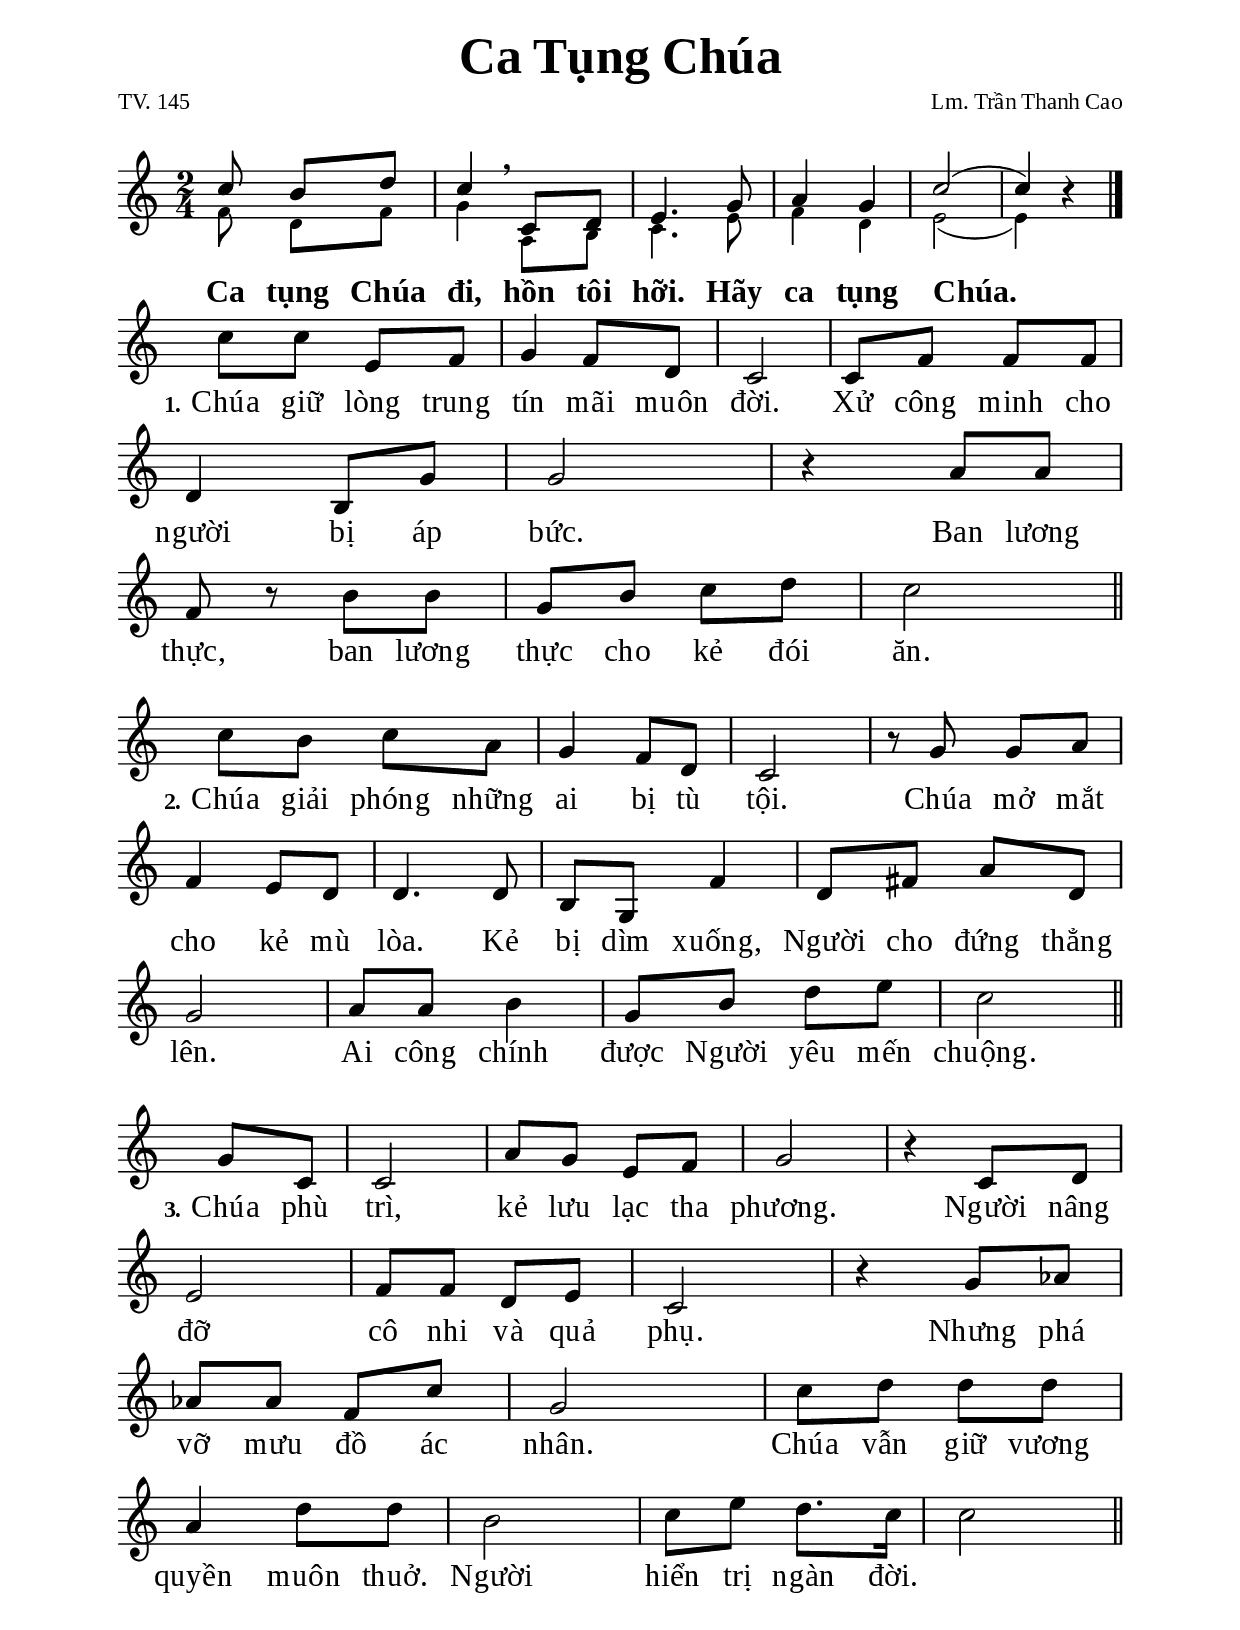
% Cài đặt chung
\version "2.20.0"
\include "english.ly"

\header {
  title = \markup { \fontsize #3 "Ca Tụng Chúa" }
  poet = "TV. 145"
  composer = "Lm. Trần Thanh Cao"
  arranger = " "
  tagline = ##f
}

\paper {
  #(set-paper-size "a4")
  top-margin = 15\mm
  bottom-margin = 15\mm
  left-margin = 20\mm
  right-margin = 20\mm
  indent = #0
  #(define fonts
    (make-pango-font-tree
      "Liberation Serif"
      "Liberation Serif"
      "Liberation Serif"
      (/ 20 20)))
  page-count = #1
}

% Nhạc điệp khúc
nhacDiepKhucSop = \relative c'' {
  \partial 4. c8 b d |
  c4 \breathe c,8 d |
  e4. g8 |
  a4 g |
  c2 ( |
  c4) r \bar "|."
}

nhacDiepKhucBass = \relative c' {
  
  \partial 4. f8 d f |
  g4 a,8 b |
  c4. e8 |
  f4 d |
  e2 ( |
  e4) r
}

% Nhạc phiên khúc
nhacPhienKhucMot = \relative c'' {
  c8 c e, f |
  g4 f8 d |
  c2 |
  c8 f f f |
  d4 b8 g' |
  g2 |
  r4 a8 a |
  f r b b |
  g b c d |
  c2 \bar "||"
}

nhacPhienKhucHai = \relative c'' {
  c8 b c a |
  g4 f8 d |
  c2 |
  r8 g' g a |
  f4 e8 d |
  d4. d8 |
  b g f'4 |
  d8 fs a d, |
  g2 |
  a8 a b4 |
  g8 b d e |
  c2 \bar "||"
}

nhacPhienKhucBa = \relative c'' {
  \partial 4 g8 c, |
  c2 |
  a'8 g e f |
  g2 |
  r4 c,8 d |
  e2 |
  f8 f d e |
  c2 |
  r4 g'8 af |
  af af f c' |
  g2 |
  c8 d d d |
  a4 d8 d |
  b2 |
  c8 e d8. c16 |
  c2 \bar "||"
}

% Lời điệp khúc
loiDiepKhuc = \lyricmode {
  Ca tụng Chúa đi, hồn tôi hỡi.
  Hãy ca tụng Chúa.
}

% Lời phiên khúc
loiPhienKhucMot = \lyricmode {
  \set stanza = #"1."
  Chúa giữ lòng trung tín mãi muôn đời.
  Xử công minh cho người bị áp bức.
  Ban lương thực, ban lương thực cho kẻ đói ăn.
}

loiPhienKhucHai = \lyricmode {
  \set stanza = #"2."
  Chúa giải phóng những ai bị tù tội.
  Chúa mở mắt cho kẻ mù lòa.
  Kẻ bị dìm xuống, Người cho đứng thẳng lên.
  Ai công chính được Người yêu mến chuộng.
}

loiPhienKhucBa = \lyricmode {
  \set stanza = #"3."
  Chúa phù trì, kẻ lưu lạc tha phương.
  Người nâng đỡ cô nhi và quả phụ.
  Nhưng phá vỡ mưu đồ ác nhân.
  Chúa vẫn giữ vương quyền muôn thuở.
  Người hiển trị ngàn đời.
}


% Dàn trang
\score {
  \new ChoirStaff <<
    \new Staff = diepKhuc \with {
        \consists "Merge_rests_engraver"
        \magnifyStaff #(magstep +1)
      }
      <<
      \new Voice = beSop {
        \voiceOne \key c \major \time 2/4 \nhacDiepKhucSop
      }
      \new Voice = beBas {
        \override NoteHead.font-size = #-2
        \voiceTwo \key c \major \time 2/4 \nhacDiepKhucBass
      }
    >>
    \new Lyrics \lyricsto beSop \loiDiepKhuc
  >>
  \layout {
    ragged-last = ##f
    \override Lyrics.LyricText.font-series = #'bold
    \override Lyrics.LyricText.font-size = #+3
    \override Lyrics.LyricSpace.minimum-distance = #2.0
    \override Score.BarNumber.break-visibility = ##(#f #f #f)
  }
}

\score {
  \new ChoirStaff <<
    \new Staff = phienKhuc \with {
        \magnifyStaff #(magstep +1)
      }
      <<
      \new Voice = beSop {
        \key c \major \time 2/4 \nhacPhienKhucMot
      }
    >>
    \new Lyrics \lyricsto beSop \loiPhienKhucMot
  >>
  \layout {
    \override Staff.TimeSignature.transparent = ##t
    \override Lyrics.LyricText.font-size = #+3
    \override Lyrics.LyricSpace.minimum-distance = #2.0
    \override Score.BarNumber.break-visibility = ##(#f #f #f)
  } 
}

\score {
  \new ChoirStaff <<
    \new Staff = phienKhuc \with {
        \magnifyStaff #(magstep +1)
      }
      <<
      \new Voice = beSop {
        \key c \major \time 2/4 \nhacPhienKhucHai
      }
    >>
    \new Lyrics \lyricsto beSop \loiPhienKhucHai
  >>
  \layout {
    \override Staff.TimeSignature.transparent = ##t
    \override Lyrics.LyricText.font-size = #+3
    \override Lyrics.LyricSpace.minimum-distance = #2.0
    \override Score.BarNumber.break-visibility = ##(#f #f #f)
  } 
}

\score {
  \new ChoirStaff <<
    \new Staff = phienKhuc \with {
        \magnifyStaff #(magstep +1)
      }
      <<
      \new Voice = beSop {
        \key c \major \time 2/4 \nhacPhienKhucBa
      }
    >>
    \new Lyrics \lyricsto beSop \loiPhienKhucBa
  >>
  \layout {
    \override Staff.TimeSignature.transparent = ##t
    \override Lyrics.LyricText.font-size = #+3
    \override Lyrics.LyricSpace.minimum-distance = #2.0
    \override Score.BarNumber.break-visibility = ##(#f #f #f)
  } 
}
